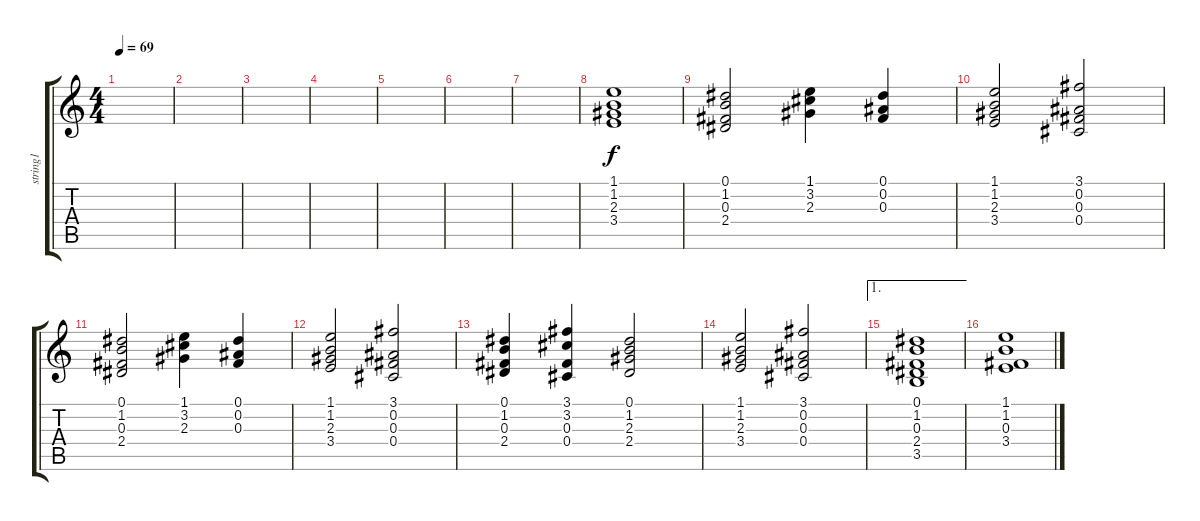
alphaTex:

\track ("string1" "string1") {instrument stringensemble2}
\staff {score tabs}
\tuning (Eb5 Bb4 Gb4 Db4 Ab3 Eb3) {hide}
\ts (4 4)
\tempo 69
\clef g2
\ks c
|
|
|
|
|
|
|
(1.1 1.2 2.3 3.4).1 |
(0.1 1.2 0.3 2.4).2 (1.1 3.2 2.3).4 (0.1 0.2 0.3).4 |
(1.1 1.2 2.3 3.4).2 (3.1 0.2 0.3 0.4).2 |
(0.1 1.2 0.3 2.4).2 (1.1 3.2 2.3).4 (0.1 0.2 0.3).4 |
(1.1 1.2 2.3 3.4).2 (3.1 0.2 0.3 0.4).2 |
(0.1 1.2 0.3 2.4).4 (3.1 3.2 0.3 0.4).4 (0.1 1.2 2.3 2.4).2 |
(1.1 1.2 2.3 3.4).2 (3.1 0.2 0.3 0.4).2 |
\ae 1
(0.1 1.2 0.3 2.4 3.5).1 |
(1.1 1.2 0.3 3.4).1{volume 7}
